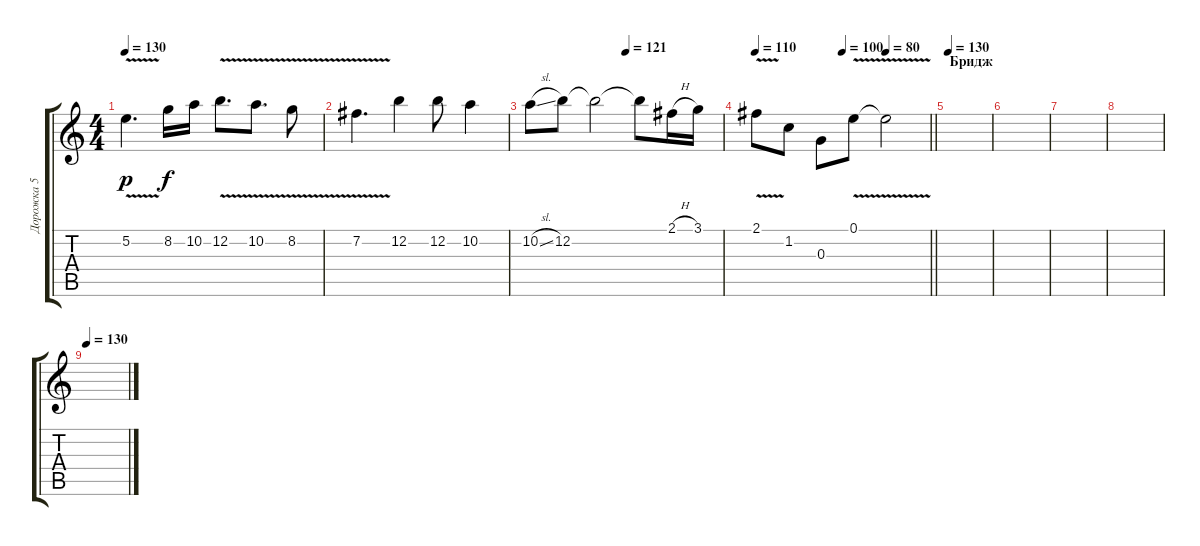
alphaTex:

\track ("Дорожка 5" "Дорожка 5") {instrument acousticguitarsteel}
\staff {score tabs}
\tuning (E4 B3 G3 D3 A2 E2) {hide}
\ts (4 4)
\tempo 130
\clef g2
\ks c
5.2{v}.4{d dy p} 8.2.16{dy f} 10.2.16 12.2{v}.8{d} 10.2{v}.8{d} 8.2{v}.8 |
7.2{v}.4{d} 12.2.4 12.2.8 10.2.4 |
\tempo (121 0.5)
10.2{sl}.8 12.2.8 12.2{t}.2 12.2{t}.8 2.1{h}.16 3.1.16 |
\tempo 110
\tempo (100 0.5)
\tempo (80 0.75)
\barLineRight lightlight
2.1{v}.8 1.2.8 0.3.8 0.1{v}.8 0.1{t}.2 |
\section ("" "Бридж")
\tempo 130
|
|
|
|
\tempo 130
